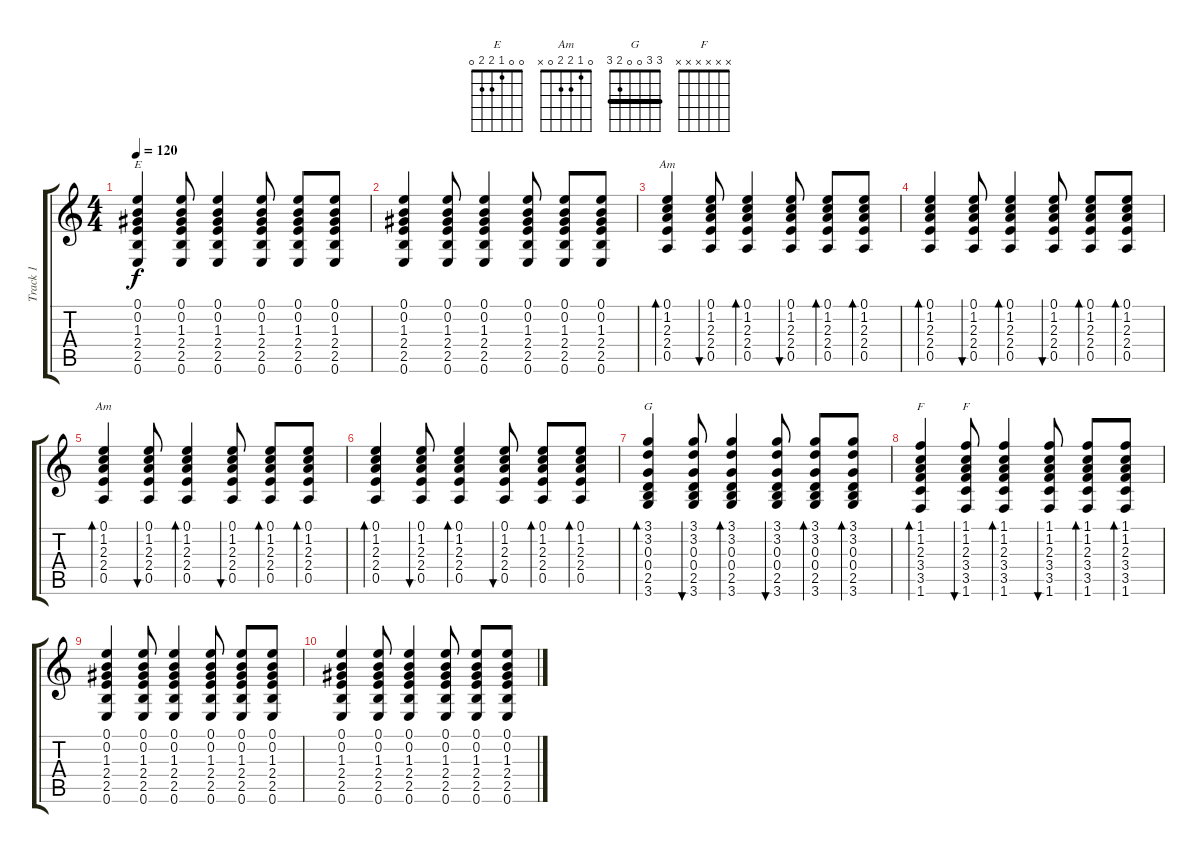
\track ("Track 1" "Track 1") {instrument acousticguitarnylon}
\staff {score tabs}
\tuning (E4 B3 G3 D3 A2 E2) {hide}
\chord ("E" 0 0 1 2 2 0)
\chord ("Am" x x x x x x)
\chord ("Am" 0 1 2 2 0 x)
\chord ("G" 3 3 0 0 2 3) {barre 3}
\chord ("F" 1 1 2 3 3 1) {barre 1}
\chord ("F" x x x x x x)
\ts (4 4)
\tempo 120
\clef g2
\ks c
(0.1 0.2 1.3 2.4 2.5 0.6).4{ch "E" dy f} (0.1 0.2 1.3 2.4 2.5 0.6).8 (0.1 0.2 1.3 2.4 2.5 0.6).4 (0.1 0.2 1.3 2.4 2.5 0.6).8 (0.1 0.2 1.3 2.4 2.5 0.6).8 (0.1 0.2 1.3 2.4 2.5 0.6).8 |
(0.1 0.2 1.3 2.4 2.5 0.6).4 (0.1 0.2 1.3 2.4 2.5 0.6).8 (0.1 0.2 1.3 2.4 2.5 0.6).4 (0.1 0.2 1.3 2.4 2.5 0.6).8 (0.1 0.2 1.3 2.4 2.5 0.6).8 (0.1 0.2 1.3 2.4 2.5 0.6).8 |
(0.1 1.2 2.3 2.4 0.5).4{bd 60 ch "Am"} (0.1 1.2 2.3 2.4 0.5).8{bu 60} (0.1 1.2 2.3 2.4 0.5).4{bd 60} (0.1 1.2 2.3 2.4 0.5).8{bu 120} (0.1 1.2 2.3 2.4 0.5).8{bd 120} (0.1 1.2 2.3 2.4 0.5).8{bd 120} |
(0.1 1.2 2.3 2.4 0.5).4{bd 60} (0.1 1.2 2.3 2.4 0.5).8{bu 60} (0.1 1.2 2.3 2.4 0.5).4{bd 60} (0.1 1.2 2.3 2.4 0.5).8{bu 120} (0.1 1.2 2.3 2.4 0.5).8{bd 120} (0.1 1.2 2.3 2.4 0.5).8{bd 120} |
(0.1 1.2 2.3 2.4 0.5).4{bd 60 ch "Am"} (0.1 1.2 2.3 2.4 0.5).8{bu 60} (0.1 1.2 2.3 2.4 0.5).4{bd 60} (0.1 1.2 2.3 2.4 0.5).8{bu 120} (0.1 1.2 2.3 2.4 0.5).8{bd 120} (0.1 1.2 2.3 2.4 0.5).8{bd 120} |
(0.1 1.2 2.3 2.4 0.5).4{bd 60} (0.1 1.2 2.3 2.4 0.5).8{bu 60} (0.1 1.2 2.3 2.4 0.5).4{bd 60} (0.1 1.2 2.3 2.4 0.5).8{bu 120} (0.1 1.2 2.3 2.4 0.5).8{bd 120} (0.1 1.2 2.3 2.4 0.5).8{bd 120} |
(3.1 3.2 0.3 0.4 2.5 3.6).4{bd 120 ch "G"} (3.1 3.2 0.3 0.4 2.5 3.6).8{bu 120} (3.1 3.2 0.3 0.4 2.5 3.6).4{bd 120} (3.1 3.2 0.3 0.4 2.5 3.6).8{bu 120} (3.1 3.2 0.3 0.4 2.5 3.6).8{bd 120} (3.1 3.2 0.3 0.4 2.5 3.6).8{bd 120} |
(1.1 1.2 2.3 3.4 3.5 1.6).4{bd 120 ch "F"} (1.1 1.2 2.3 3.4 3.5 1.6).8{bu 120 ch "F"} (1.1 1.2 2.3 3.4 3.5 1.6).4{bd 120} (1.1 1.2 2.3 3.4 3.5 1.6).8{bu 120} (1.1 1.2 2.3 3.4 3.5 1.6).8{bd 120} (1.1 1.2 2.3 3.4 3.5 1.6).8{bd 120} |
(0.1 0.2 1.3 2.4 2.5 0.6).4 (0.1 0.2 1.3 2.4 2.5 0.6).8 (0.1 0.2 1.3 2.4 2.5 0.6).4 (0.1 0.2 1.3 2.4 2.5 0.6).8 (0.1 0.2 1.3 2.4 2.5 0.6).8 (0.1 0.2 1.3 2.4 2.5 0.6).8 |
(0.1 0.2 1.3 2.4 2.5 0.6).4 (0.1 0.2 1.3 2.4 2.5 0.6).8 (0.1 0.2 1.3 2.4 2.5 0.6).4 (0.1 0.2 1.3 2.4 2.5 0.6).8 (0.1 0.2 1.3 2.4 2.5 0.6).8 (0.1 0.2 1.3 2.4 2.5 0.6).8
